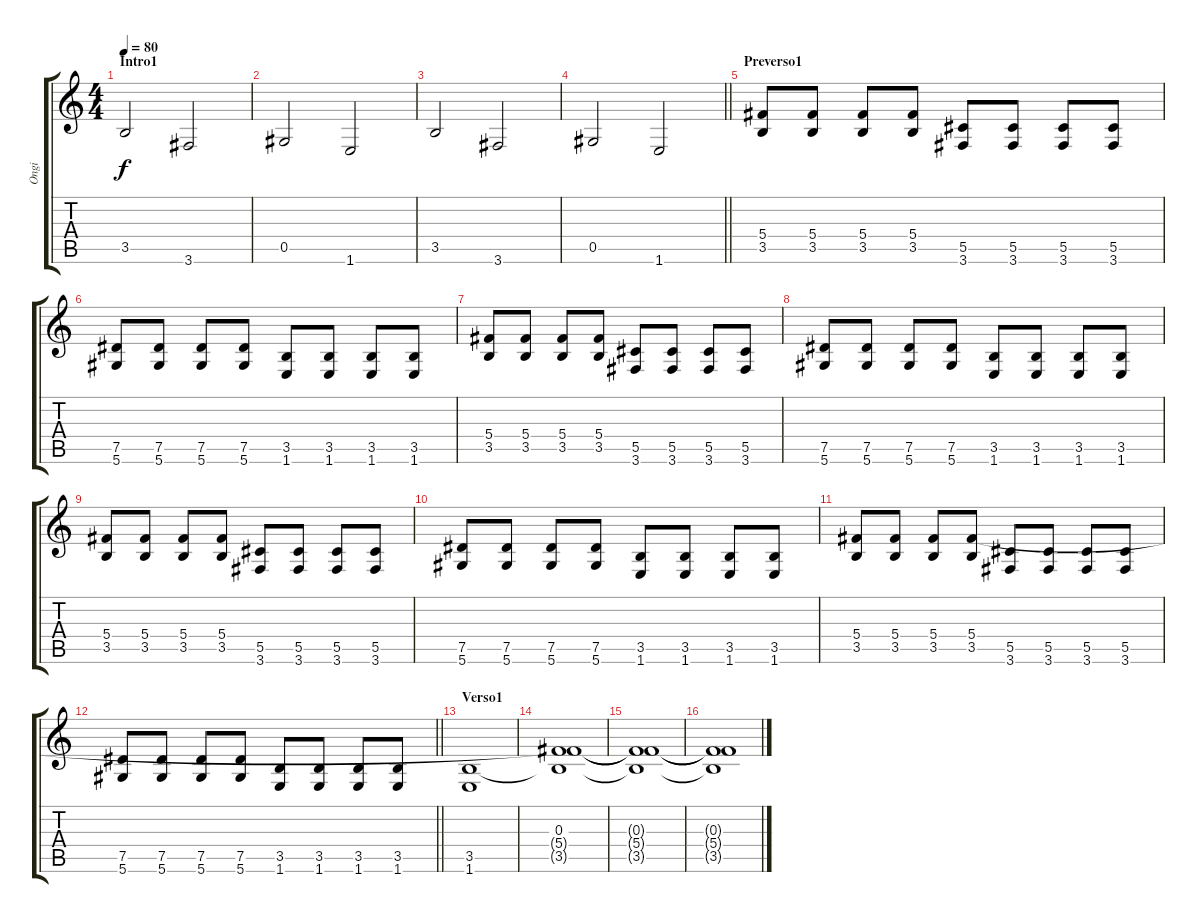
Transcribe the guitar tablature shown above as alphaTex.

\track ("Ongi" "Ongi") {instrument distortionguitar}
\staff {score tabs}
\tuning (Eb4 Bb3 Gb3 Db3 Ab2 Eb2) {hide}
\ts (4 4)
\section ("" "Intro1")
\tempo 80
\clef g2
\ks c
3.5.2{dy f instrument acousticguitarnylon} 3.6.2 |
0.5.2{instrument acousticguitarnylon} 1.6.2 |
3.5.2{instrument acousticguitarnylon} 3.6.2 |
\barLineRight lightlight
0.5.2{instrument acousticguitarnylon} 1.6.2 |
\section ("" "Preverso1")
(5.4 3.5).8{instrument distortionguitar} (5.4 3.5).8 (5.4 3.5).8 (5.4 3.5).8 (5.5 3.6).8 (5.5 3.6).8 (5.5 3.6).8 (5.5 3.6).8 |
(7.5 5.6).8 (7.5 5.6).8 (7.5 5.6).8 (7.5 5.6).8 (3.5 1.6).8 (3.5 1.6).8 (3.5 1.6).8 (3.5 1.6).8 |
(5.4 3.5).8 (5.4 3.5).8 (5.4 3.5).8 (5.4 3.5).8 (5.5 3.6).8 (5.5 3.6).8 (5.5 3.6).8 (5.5 3.6).8 |
(7.5 5.6).8 (7.5 5.6).8 (7.5 5.6).8 (7.5 5.6).8 (3.5 1.6).8 (3.5 1.6).8 (3.5 1.6).8 (3.5 1.6).8 |
(5.4 3.5).8 (5.4 3.5).8 (5.4 3.5).8 (5.4 3.5).8 (5.5 3.6).8 (5.5 3.6).8 (5.5 3.6).8 (5.5 3.6).8 |
(7.5 5.6).8 (7.5 5.6).8 (7.5 5.6).8 (7.5 5.6).8 (3.5 1.6).8 (3.5 1.6).8 (3.5 1.6).8 (3.5 1.6).8 |
(5.4 3.5).8 (5.4 3.5).8 (5.4 3.5).8 (5.4 3.5).8 (5.5 3.6).8 (5.5 3.6).8 (5.5 3.6).8 (5.5 3.6).8 |
\barLineRight lightlight
(7.5 5.6).8 (7.5 5.6).8 (7.5 5.6).8 (7.5 5.6).8 (3.5 1.6).8 (3.5 1.6).8 (3.5 1.6).8 (3.5 1.6).8 |
\section ("" "Verso1")
(3.5 1.6).1{volume 5} |
(0.3 5.4{t} 3.5{t}).1 |
(0.3{t} 5.4{t} 3.5{t}).1{volume 1} |
(0.3{t} 5.4{t} 3.5{t}).1
